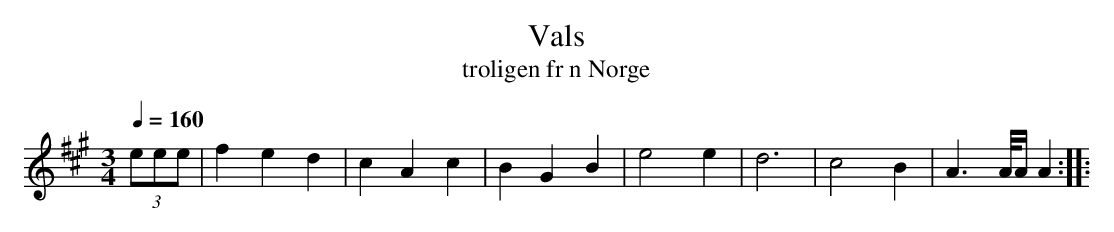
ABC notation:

X:1
T:Vals
T:troligen fr n Norge
M:3/4
L:1/4
K:A
Q:160
(3e/e/e/ | f e d | c A c | B G B | e2 e | d3 | c2 B | A>A/4A/4 A ::
